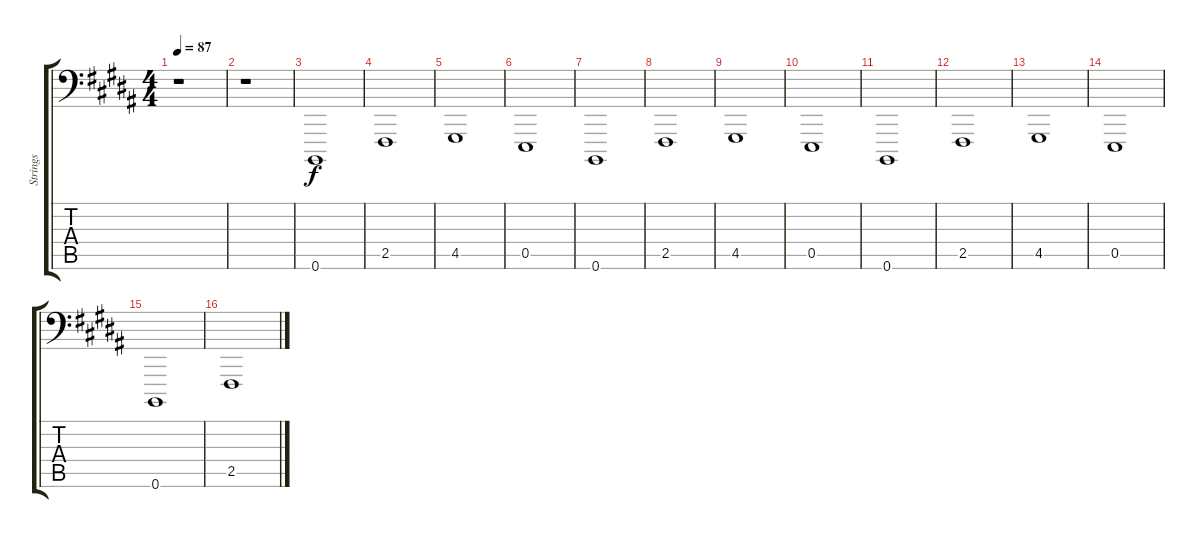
\track ("Strings" "Strings") {instrument stringensemble1}
\staff {score tabs}
\tuning (C3 G2 D2 A1 E1 B0) {hide}
\ts (4 4)
\tempo 87
\clef f4
\ks b
r.1{dy f} |
r.1 |
0.6.1 |
2.5.1 |
4.5.1 |
0.5.1 |
0.6.1 |
2.5.1 |
4.5.1 |
0.5.1 |
0.6.1 |
2.5.1 |
4.5.1 |
0.5.1 |
0.6.1 |
2.5.1
